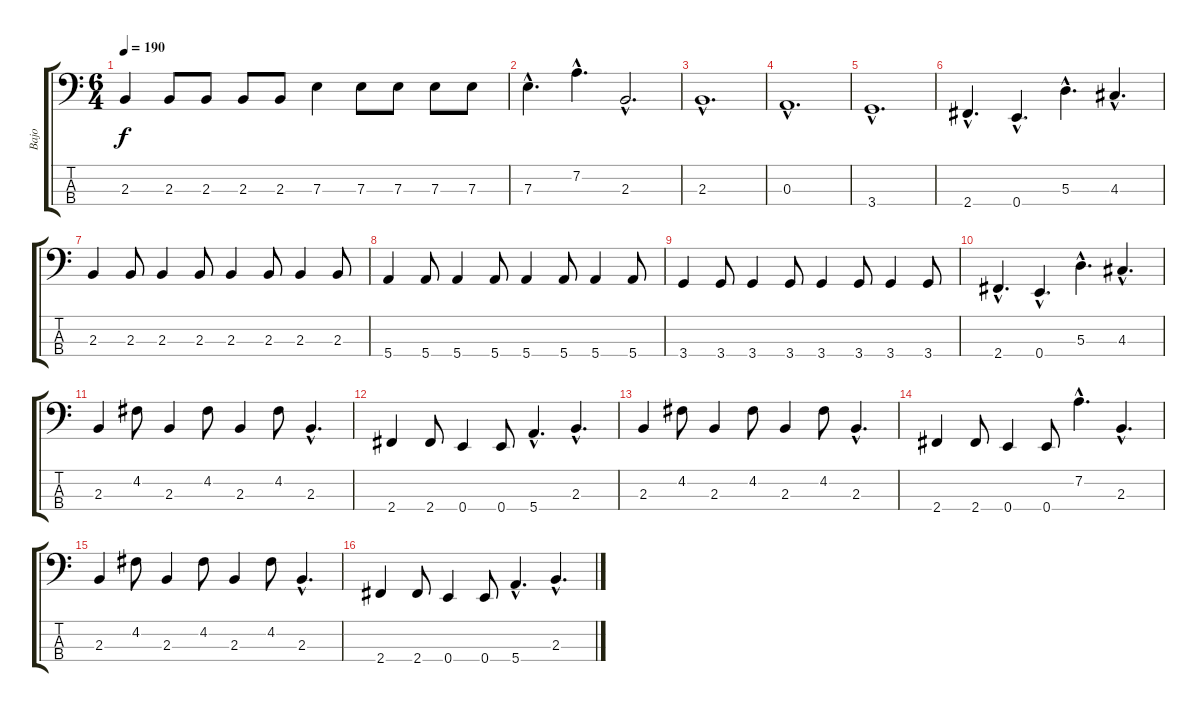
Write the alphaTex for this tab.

\track ("Bajo" "Bajo") {instrument electricbassfinger}
\staff {score tabs}
\tuning (G2 D2 A1 E1) {hide}
\ts (6 4)
\tempo 190
\clef f4
\ks c
2.3.4{dy f} 2.3.8 2.3.8 2.3.8 2.3.8 7.3.4 7.3.8 7.3.8 7.3.8 7.3.8 |
7.3{hac}.4{d} 7.2{hac}.4{d} 2.3{hac}.2{d} |
2.3{hac}.1{d} |
0.3{hac}.1{d} |
3.4{hac}.1{d} |
2.4{hac}.4{d} 0.4{hac}.4{d} 5.3{hac}.4{d} 4.3{hac}.4{d} |
2.3.4 2.3.8 2.3.4 2.3.8 2.3.4 2.3.8 2.3.4 2.3.8 |
5.4.4 5.4.8 5.4.4 5.4.8 5.4.4 5.4.8 5.4.4 5.4.8 |
3.4.4 3.4.8 3.4.4 3.4.8 3.4.4 3.4.8 3.4.4 3.4.8 |
2.4{hac}.4{d} 0.4{hac}.4{d} 5.3{hac}.4{d} 4.3{hac}.4{d} |
2.3.4 4.2.8 2.3.4 4.2.8 2.3.4 4.2.8 2.3{hac}.4{d} |
2.4.4 2.4.8 0.4.4 0.4.8 5.4{hac}.4{d} 2.3{hac}.4{d} |
2.3.4 4.2.8 2.3.4 4.2.8 2.3.4 4.2.8 2.3{hac}.4{d} |
2.4.4 2.4.8 0.4.4 0.4.8 7.2{hac}.4{d} 2.3{hac}.4{d} |
2.3.4 4.2.8 2.3.4 4.2.8 2.3.4 4.2.8 2.3{hac}.4{d} |
2.4.4 2.4.8 0.4.4 0.4.8 5.4{hac}.4{d} 2.3{hac}.4{d}
